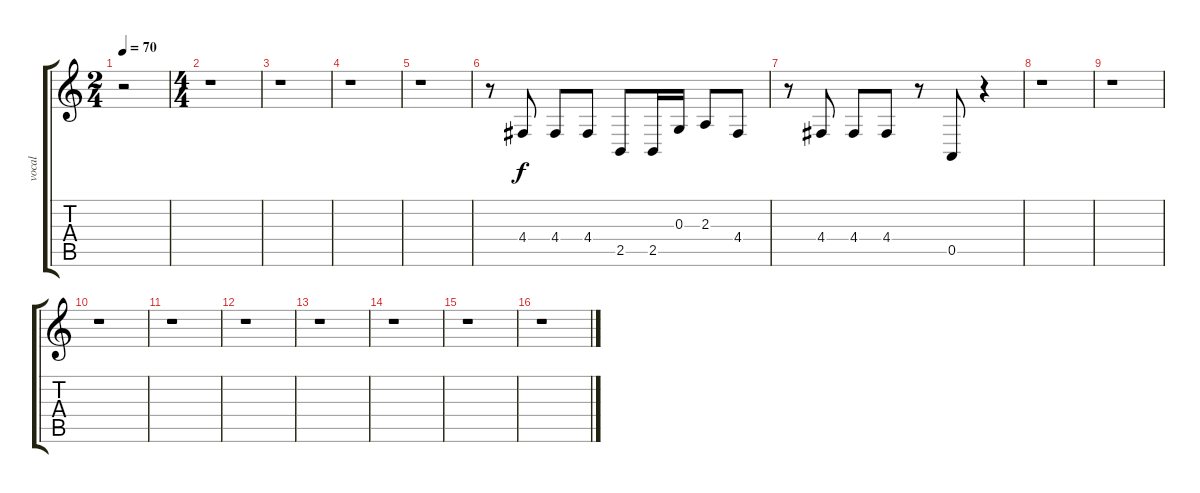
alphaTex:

\track ("vocal" "vocal") {instrument pad7halo}
\staff {score tabs}
\tuning (E4 B3 G3 D3 A2 E2) {hide}
\ts (2 4)
\tempo 70
\clef g2
\ks c
r.2{dy f} |
\ts (4 4)
r.1 |
r.1 |
r.1 |
r.1 |
r.8 4.4.8 4.4.8 4.4.8 2.5.8 2.5.16 0.3.16 2.3.8 4.4.8 |
r.8 4.4.8 4.4.8 4.4.8 r.8 0.5.8 r.4 |
r.1 |
r.1 |
r.1 |
r.1 |
r.1 |
r.1 |
r.1 |
r.1 |
r.1
